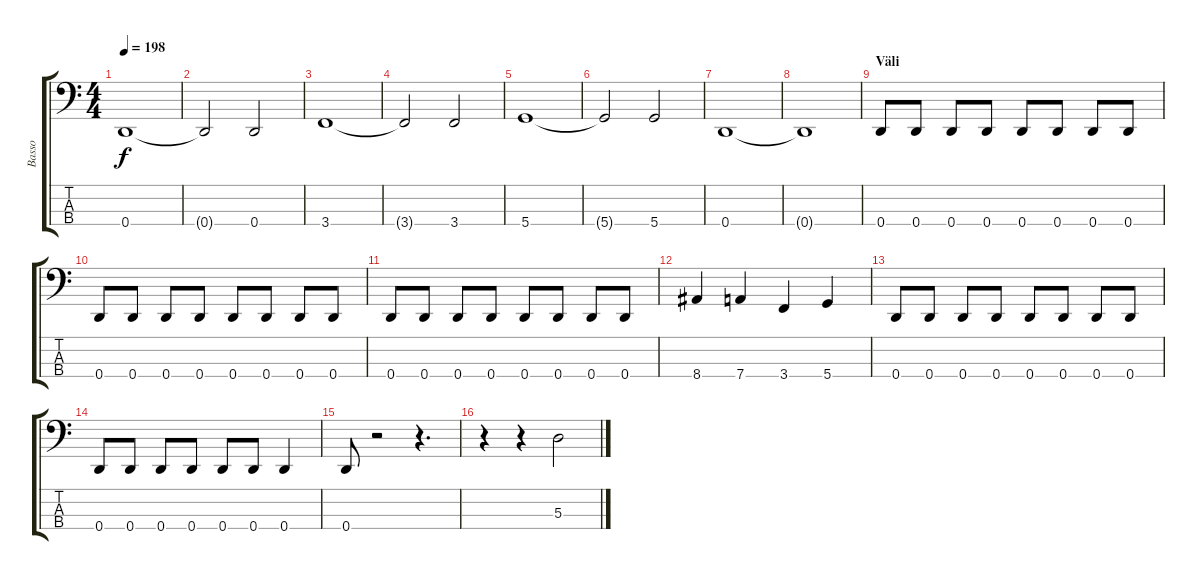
\track ("Basso" "Basso") {instrument electricbasspick}
\staff {score tabs}
\tuning (G2 D2 A1 D1) {hide}
\ts (4 4)
\tempo 198
\clef f4
\ks c
0.4.1{dy f} |
0.4{t}.2 0.4.2 |
3.4.1 |
3.4{t}.2 3.4.2 |
5.4.1 |
5.4{t}.2 5.4.2 |
0.4.1 |
0.4{t}.1 |
\section ("" "Väli")
0.4.8 0.4.8 0.4.8 0.4.8 0.4.8 0.4.8 0.4.8 0.4.8 |
0.4.8 0.4.8 0.4.8 0.4.8 0.4.8 0.4.8 0.4.8 0.4.8 |
0.4.8 0.4.8 0.4.8 0.4.8 0.4.8 0.4.8 0.4.8 0.4.8 |
8.4.4 7.4.4 3.4.4 5.4.4 |
0.4.8 0.4.8 0.4.8 0.4.8 0.4.8 0.4.8 0.4.8 0.4.8 |
0.4.8 0.4.8 0.4.8 0.4.8 0.4.8 0.4.8 0.4.4 |
0.4.8 r.2 r.4{d} |
r.4 r.4 5.3.2
